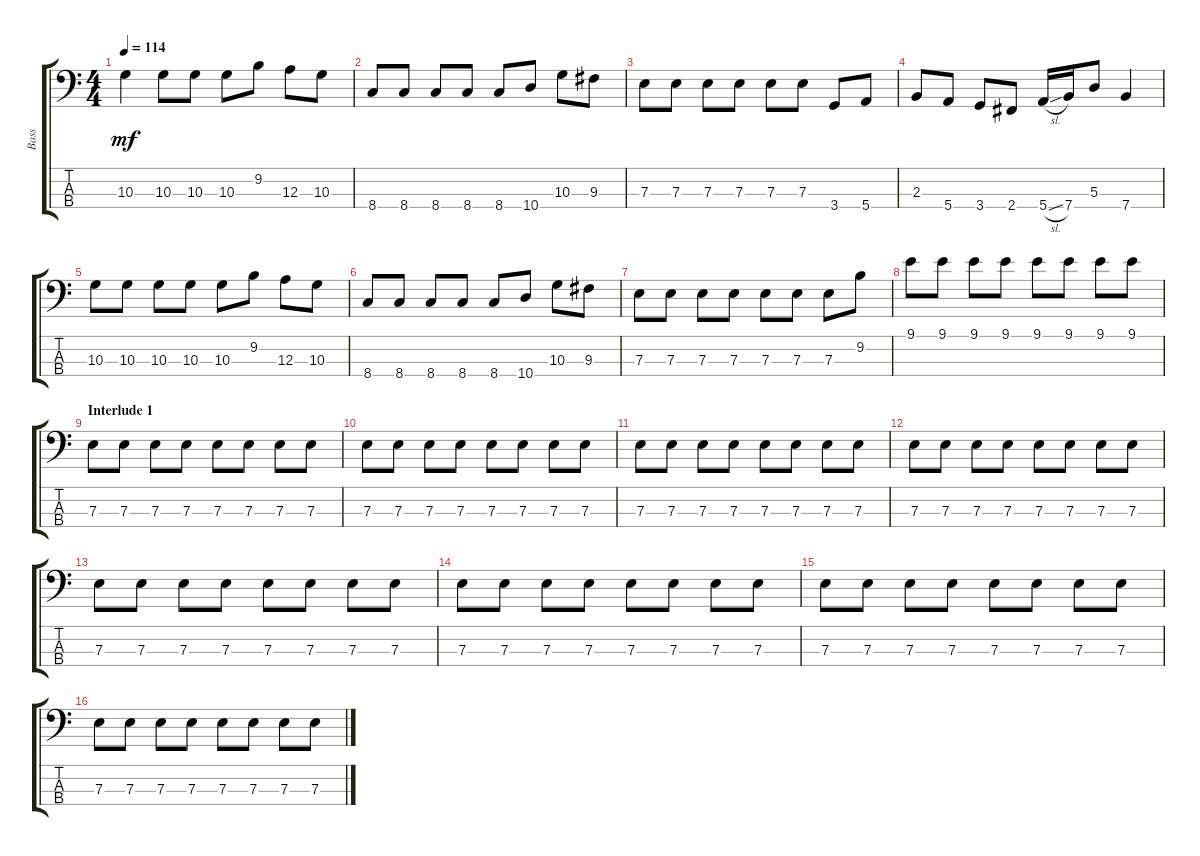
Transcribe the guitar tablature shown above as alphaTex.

\track ("Bass" "Bass") {instrument electricbassfinger}
\staff {score tabs}
\tuning (G2 D2 A1 E1) {hide}
\ts (4 4)
\tempo 114
\clef f4
\ks c
10.3.4{dy mf} 10.3.8 10.3.8 10.3.8 9.2.8 12.3.8 10.3.8 |
8.4.8 8.4.8 8.4.8 8.4.8 8.4.8 10.4.8 10.3.8 9.3.8 |
7.3.8 7.3.8 7.3.8 7.3.8 7.3.8 7.3.8 3.4.8 5.4.8 |
2.3.8 5.4.8 3.4.8 2.4.8 5.4{sl}.16 7.4.16 5.3.8 7.4.4 |
10.3.8 10.3.8 10.3.8 10.3.8 10.3.8 9.2.8 12.3.8 10.3.8 |
8.4.8 8.4.8 8.4.8 8.4.8 8.4.8 10.4.8 10.3.8 9.3.8 |
7.3.8 7.3.8 7.3.8 7.3.8 7.3.8 7.3.8 7.3.8 9.2.8 |
9.1.8 9.1.8 9.1.8 9.1.8 9.1.8 9.1.8 9.1.8 9.1.8 |
\section ("" "Interlude 1")
7.3.8 7.3.8 7.3.8 7.3.8 7.3.8 7.3.8 7.3.8 7.3.8 |
7.3.8 7.3.8 7.3.8 7.3.8 7.3.8 7.3.8 7.3.8 7.3.8 |
7.3.8 7.3.8 7.3.8 7.3.8 7.3.8 7.3.8 7.3.8 7.3.8 |
7.3.8 7.3.8 7.3.8 7.3.8 7.3.8 7.3.8 7.3.8 7.3.8 |
7.3.8 7.3.8 7.3.8 7.3.8 7.3.8 7.3.8 7.3.8 7.3.8 |
7.3.8 7.3.8 7.3.8 7.3.8 7.3.8 7.3.8 7.3.8 7.3.8 |
7.3.8 7.3.8 7.3.8 7.3.8 7.3.8 7.3.8 7.3.8 7.3.8 |
7.3.8 7.3.8 7.3.8 7.3.8 7.3.8 7.3.8 7.3.8 7.3.8
